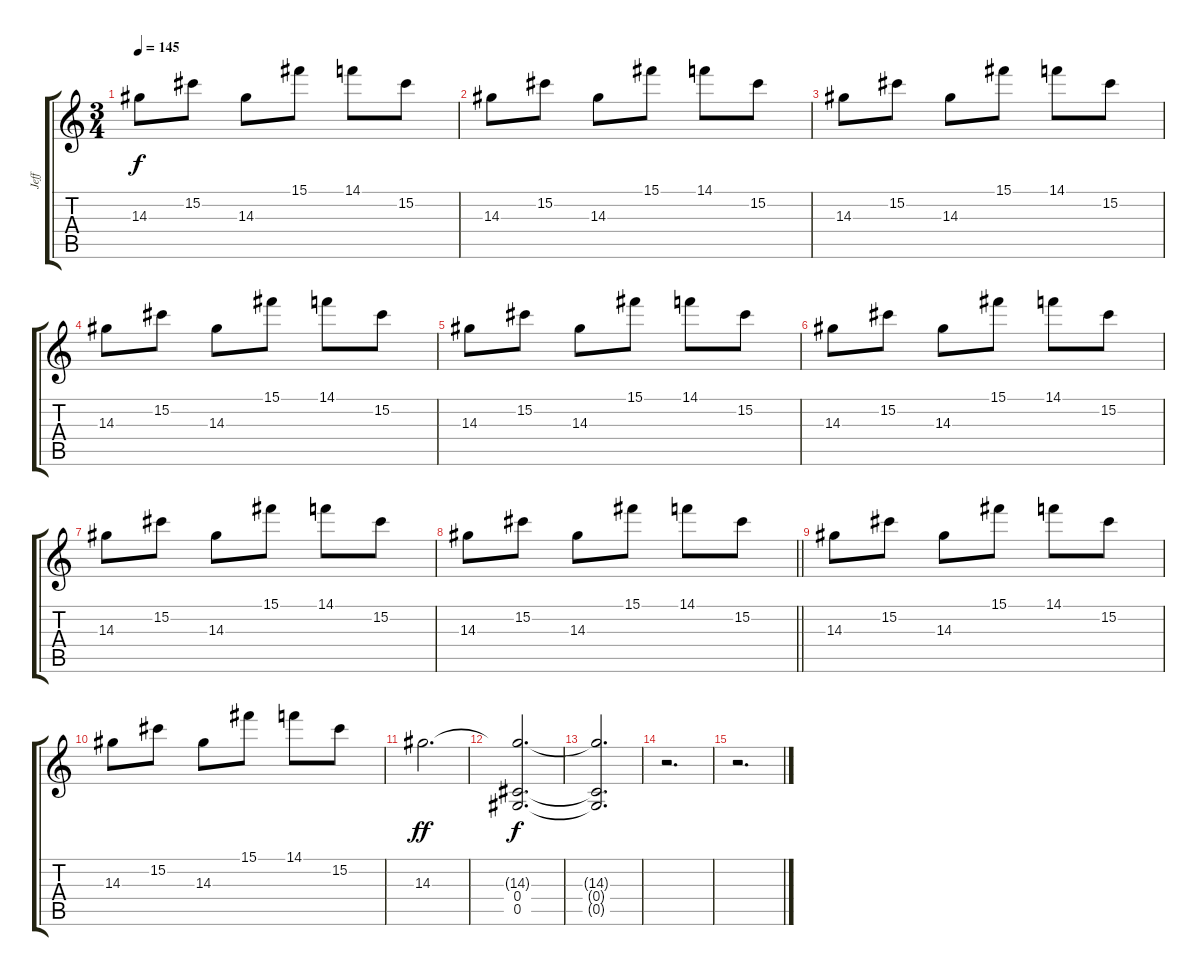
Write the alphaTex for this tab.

\track ("Jeff" "Jeff") {instrument overdrivenguitar}
\staff {score tabs}
\tuning (Eb4 Bb3 Gb3 Db3 Ab2 Eb2) {hide}
\ts (3 4)
\tempo 145
\clef g2
\ks c
14.3.8{dy f} 15.2.8 14.3.8 15.1.8 14.1.8 15.2.8 |
14.3.8 15.2.8 14.3.8 15.1.8 14.1.8 15.2.8 |
14.3.8 15.2.8 14.3.8 15.1.8 14.1.8 15.2.8 |
14.3.8 15.2.8 14.3.8 15.1.8 14.1.8 15.2.8 |
14.3.8 15.2.8 14.3.8 15.1.8 14.1.8 15.2.8 |
14.3.8 15.2.8 14.3.8 15.1.8 14.1.8 15.2.8 |
14.3.8 15.2.8 14.3.8 15.1.8 14.1.8 15.2.8 |
\barLineRight lightlight
14.3.8 15.2.8 14.3.8 15.1.8 14.1.8 15.2.8 |
14.3.8 15.2.8 14.3.8 15.1.8 14.1.8 15.2.8 |
14.3.8 15.2.8 14.3.8 15.1.8 14.1.8 15.2.8 |
14.3.2{d dy ff volume 0} |
(14.3{t} 0.4 0.5).2{d dy f} |
(14.3{t} 0.4{t} 0.5{t}).2{d} |
r.2{d} |
r.2{d volume 12}
